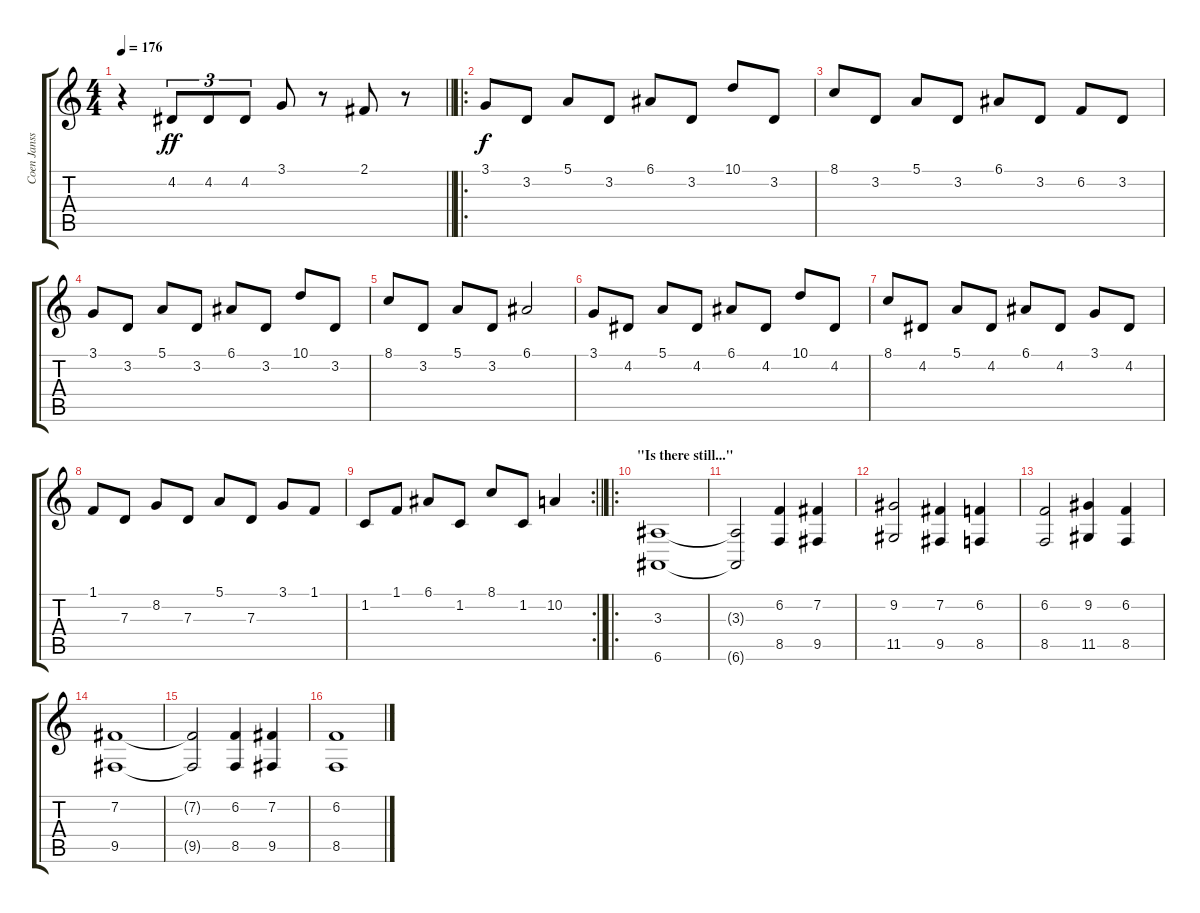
\track ("Coen Janssen" "Coen Janss") {instrument stringensemble1}
\staff {score tabs}
\tuning (E4 B3 G3 D3 A2 E2) {hide}
\ts (4 4)
\tempo 176
\clef g2
\barLineRight lightlight
\ks c
r.4{dy ff} 4.2.8{tu (3 2)} 4.2.8{tu (3 2)} 4.2.8{tu (3 2)} 3.1.8 r.8 2.1.8 r.8 |
\ro
\section ("" "")
3.1.8{dy f} 3.2.8 5.1.8 3.2.8 6.1.8 3.2.8 10.1.8 3.2.8 |
8.1.8 3.2.8 5.1.8 3.2.8 6.1.8 3.2.8 6.2.8 3.2.8 |
3.1.8 3.2.8 5.1.8 3.2.8 6.1.8 3.2.8 10.1.8 3.2.8 |
8.1.8 3.2.8 5.1.8 3.2.8 6.1.2 |
3.1.8 4.2.8 5.1.8 4.2.8 6.1.8 4.2.8 10.1.8 4.2.8 |
8.1.8 4.2.8 5.1.8 4.2.8 6.1.8 4.2.8 3.1.8 4.2.8 |
1.1.8 7.3.8 8.2.8 7.3.8 5.1.8 7.3.8 3.1.8 1.1.8 |
\rc 2
\barLineRight lightlight
1.2.8 1.1.8 6.1.8 1.2.8 8.1.8 1.2.8 10.2.4 |
\ro
\section ("" "\"Is there still...\"")
(3.3 6.6).1{volume 15} |
(3.3{t} 6.6{t}).2 (6.2 8.5).4 (7.2 9.5).4 |
(9.2 11.5).2 (7.2 9.5).4 (6.2 8.5).4 |
(6.2 8.5).2 (9.2 11.5).4 (6.2 8.5).4 |
(7.2 9.5).1 |
(7.2{t} 9.5{t}).2 (6.2 8.5).4 (7.2 9.5).4 |
(6.2 8.5).1
